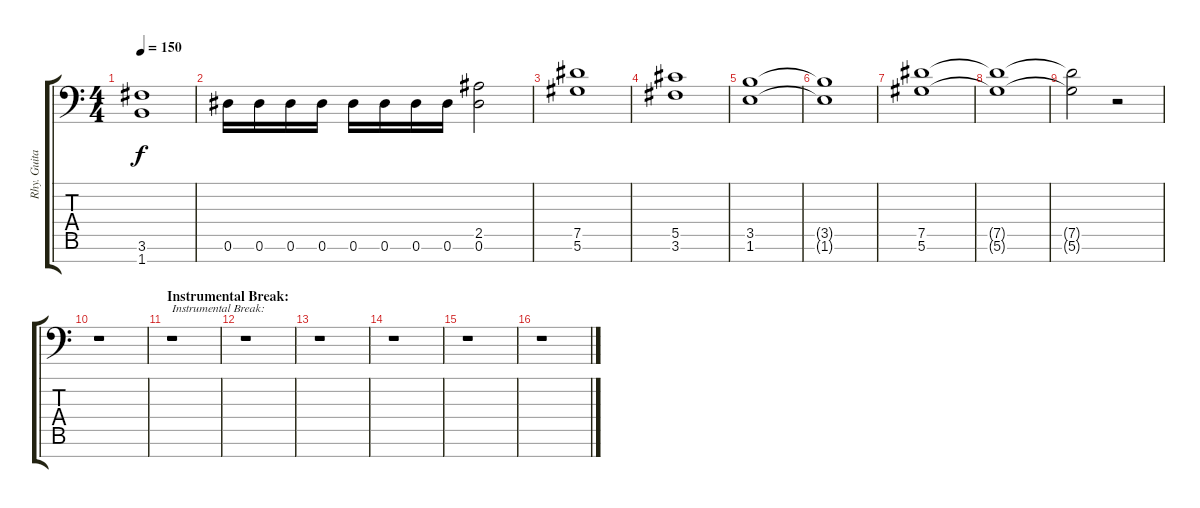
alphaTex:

\track ("Rhy. Guitar 1" "Rhy. Guita") {instrument distortionguitar}
\staff {score tabs}
\tuning (Eb4 Bb3 Gb3 Db3 Ab2 Eb2 Bb1) {hide}
\ts (4 4)
\tempo 150
\clef f4
\ks c
(3.6 1.7).1{dy f} |
0.6.16 0.6.16 0.6.16 0.6.16 0.6.16 0.6.16 0.6.16 0.6.16 (2.5 0.6).2 |
(7.5 5.6).1 |
(5.5 3.6).1 |
(3.5 1.6).1 |
(3.5{t} 1.6{t}).1 |
(7.5 5.6).1{volume 6 instrument distortionguitar} |
(7.5{t} 5.6{t}).1 |
(7.5{t} 5.6{t}).2 r.2 |
r.1 |
\section ("" "Instrumental Break:")
r.1{txt "Instrumental Break:"} |
r.1 |
r.1 |
r.1 |
r.1 |
r.1
